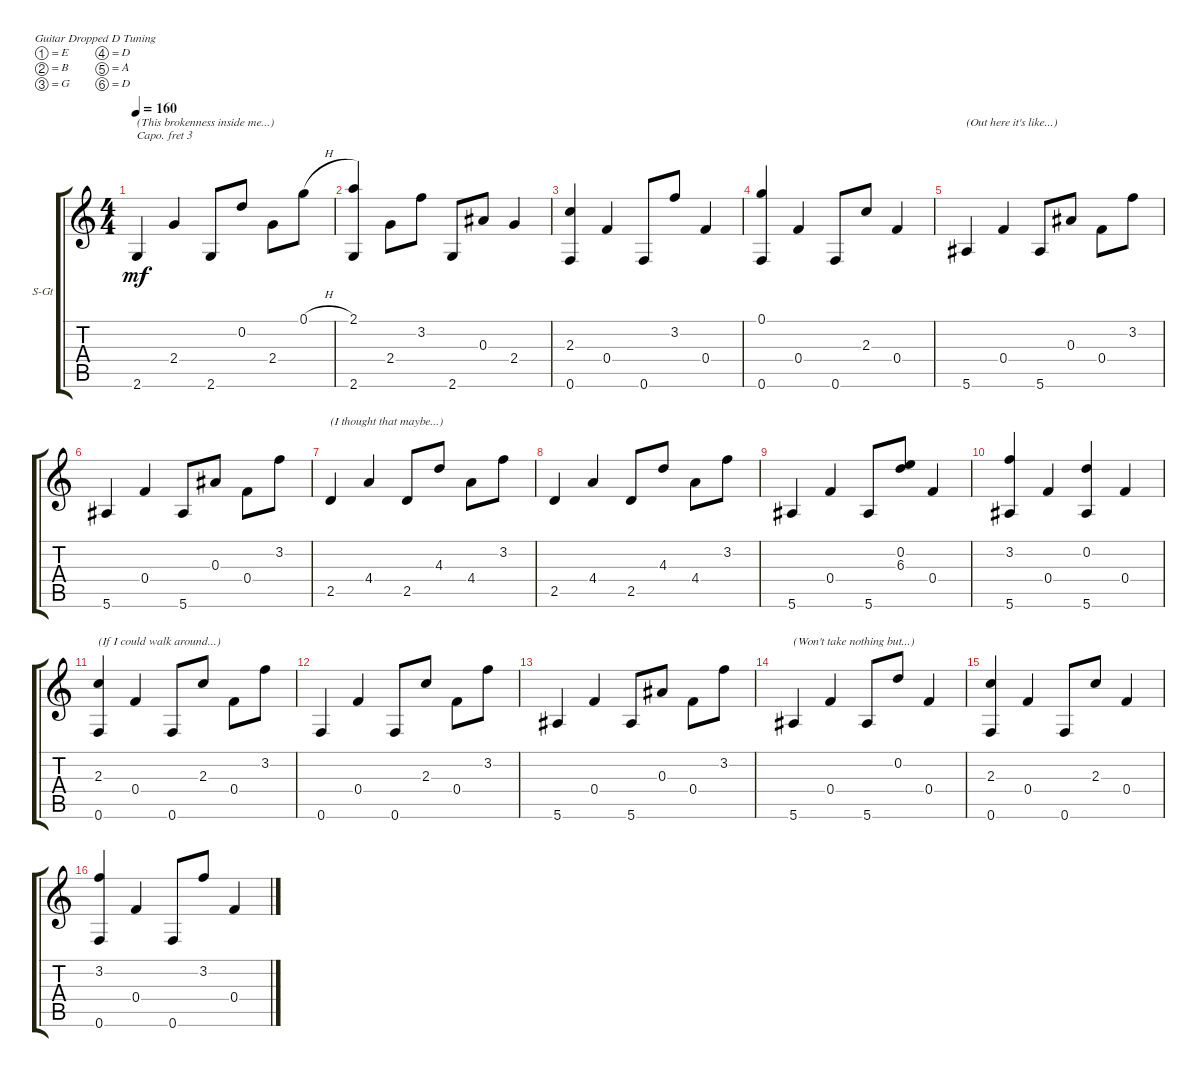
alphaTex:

\defaultSystemsLayout 4
\bracketExtendMode groupsimilarinstruments
\firstSystemTrackNameOrientation horizontal
\otherSystemsTrackNameOrientation horizontal
\track ("Steel Guitar" "S-Gt") {instrument acousticguitarsteel}
\staff {score tabs}
\capo 3
\tuning (E4 B3 G3 D3 A2 D2)
\ts (4 4)
\tempo 160
\clef g2
\ks c
2.6.4{txt "(This brokenness inside me...)" dy mf} 2.4.4 2.6.8 0.2.8 2.4.8 0.1{h}.8 |
(2.6 2.1).4 2.4.8 3.2.8 2.6.8 0.3.8 2.4.4 |
(0.6 2.3).4 0.4.4 0.6.8 3.2.8 0.4.4 |
(0.6 0.1).4 0.4.4 0.6.8 2.3.8 0.4.4 |
5.6.4{txt "(Out here it's like...)"} 0.4.4 5.6.8 0.3.8 0.4.8 3.2.8 |
5.6.4 0.4.4 5.6.8 0.3.8 0.4.8 3.2.8 |
2.5.4{txt "(I thought that maybe...)"} 4.4.4 2.5.8 4.3.8 4.4.8 3.2.8 |
2.5.4 4.4.4 2.5.8 4.3.8 4.4.8 3.2.8 |
5.6.4 0.4.4 5.6.8 (0.2 6.3).8 0.4.4 |
(5.6 3.2).4 0.4.4 (0.2 5.6).4 0.4.4 |
(0.6 2.3).4{txt "(If I could walk around...)"} 0.4.4 0.6.8 2.3.8 0.4.8 3.2.8 |
0.6.4 0.4.4 0.6.8 2.3.8 0.4.8 3.2.8 |
5.6.4 0.4.4 5.6.8 0.3.8 0.4.8 3.2.8 |
5.6.4{txt "(Won't take nothing but...)"} 0.4.4 5.6.8 0.2.8 0.4.4 |
(0.6 2.3).4 0.4.4 0.6.8 2.3.8 0.4.4 |
(0.6 3.2).4 0.4.4 0.6.8 3.2.8 0.4.4
